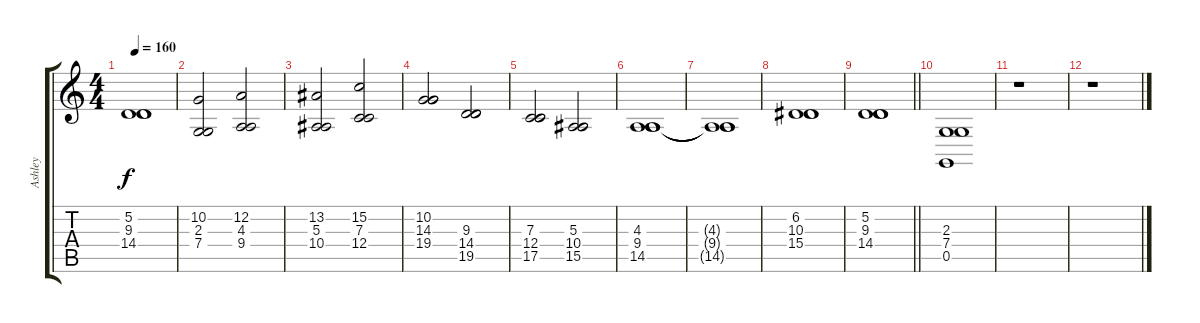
\track ("Ashley" "Ashley") {instrument orchestrahit}
\staff {score tabs}
\tuning (D4 A3 F3 C3 G2 D2) {hide}
\ts (4 4)
\tempo 160
\clef g2
\ks c
(5.2 9.3 14.4).1{dy f} |
(10.2 2.3 7.4).2 (12.2 4.3 9.4).2 |
(13.2 5.3 10.4).2 (15.2 7.3 12.4).2 |
(10.2 14.3 19.4).2 (9.3 14.4 19.5).2 |
(7.3 12.4 17.5).2 (5.3 10.4 15.5).2 |
(4.3 9.4 14.5).1 |
(4.3{t} 9.4{t} 14.5{t}).1 |
(6.2 10.3 15.4).1 |
\barLineRight lightlight
(5.2 9.3 14.4).1 |
(2.3 7.4 0.5).1 |
r.1 |
r.1
